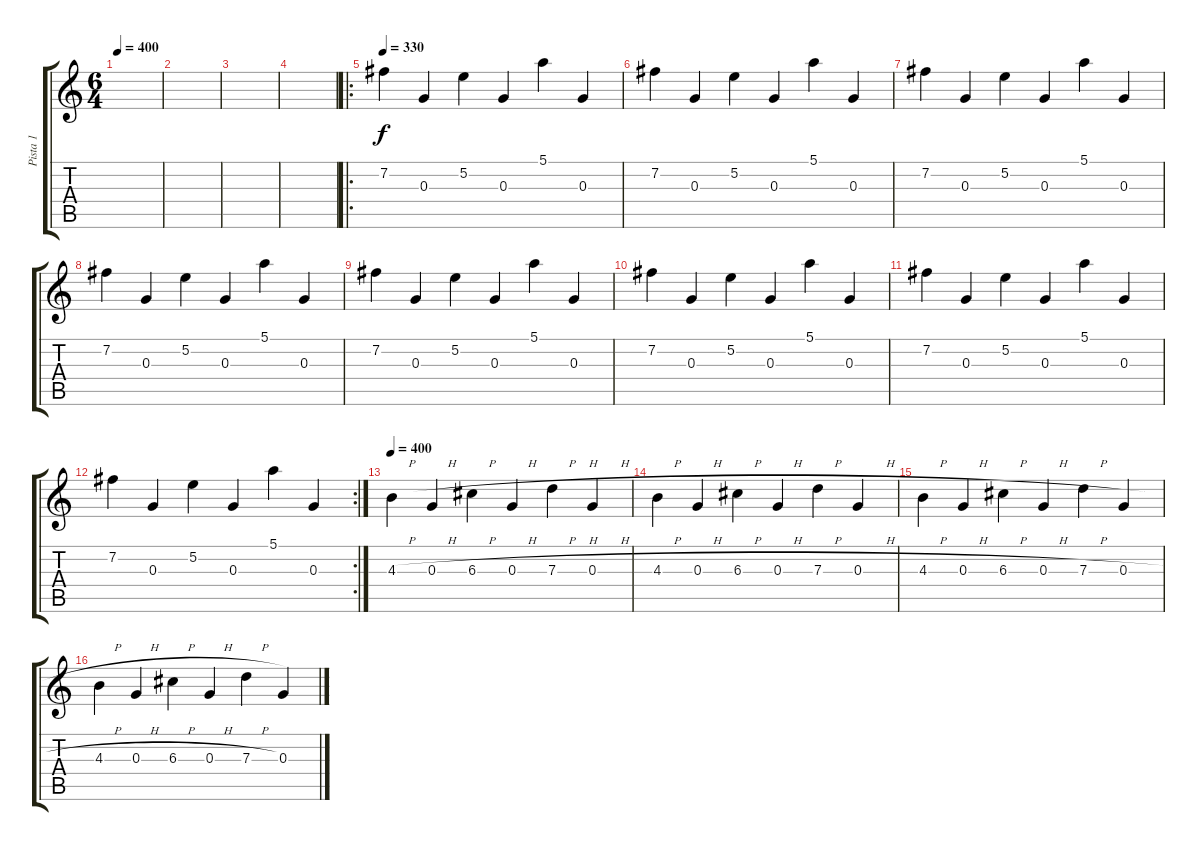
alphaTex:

\track ("Pista 1" "Pista 1") {instrument acousticguitarsteel}
\staff {score tabs}
\tuning (E4 B3 G3 D3 A2 D2) {hide}
\ts (6 4)
\tempo 400
\clef g2
\ks c
|
|
|
|
\ro
\tempo 330
7.2.4{instrument acousticguitarsteel} 0.3.4 5.2.4 0.3.4 5.1.4 0.3.4 |
7.2.4 0.3.4 5.2.4 0.3.4 5.1.4 0.3.4 |
7.2.4 0.3.4 5.2.4 0.3.4 5.1.4 0.3.4 |
7.2.4 0.3.4 5.2.4 0.3.4 5.1.4 0.3.4 |
7.2.4 0.3.4 5.2.4 0.3.4 5.1.4 0.3.4 |
7.2.4 0.3.4 5.2.4 0.3.4 5.1.4 0.3.4 |
7.2.4 0.3.4 5.2.4 0.3.4 5.1.4 0.3.4 |
\rc 2
7.2.4 0.3.4 5.2.4 0.3.4 5.1.4 0.3.4 |
\tempo 400
4.3{h}.4{instrument distortionguitar} 0.3{h}.4 6.3{h}.4 0.3{h}.4 7.3{h}.4 0.3{h}.4 |
4.3{h}.4 0.3{h}.4 6.3{h}.4 0.3{h}.4 7.3{h}.4 0.3{h}.4 |
4.3{h}.4 0.3{h}.4 6.3{h}.4 0.3{h}.4 7.3{h}.4 0.3{h}.4 |
4.3{h}.4 0.3{h}.4 6.3{h}.4 0.3{h}.4 7.3{h}.4 0.3{h}.4
